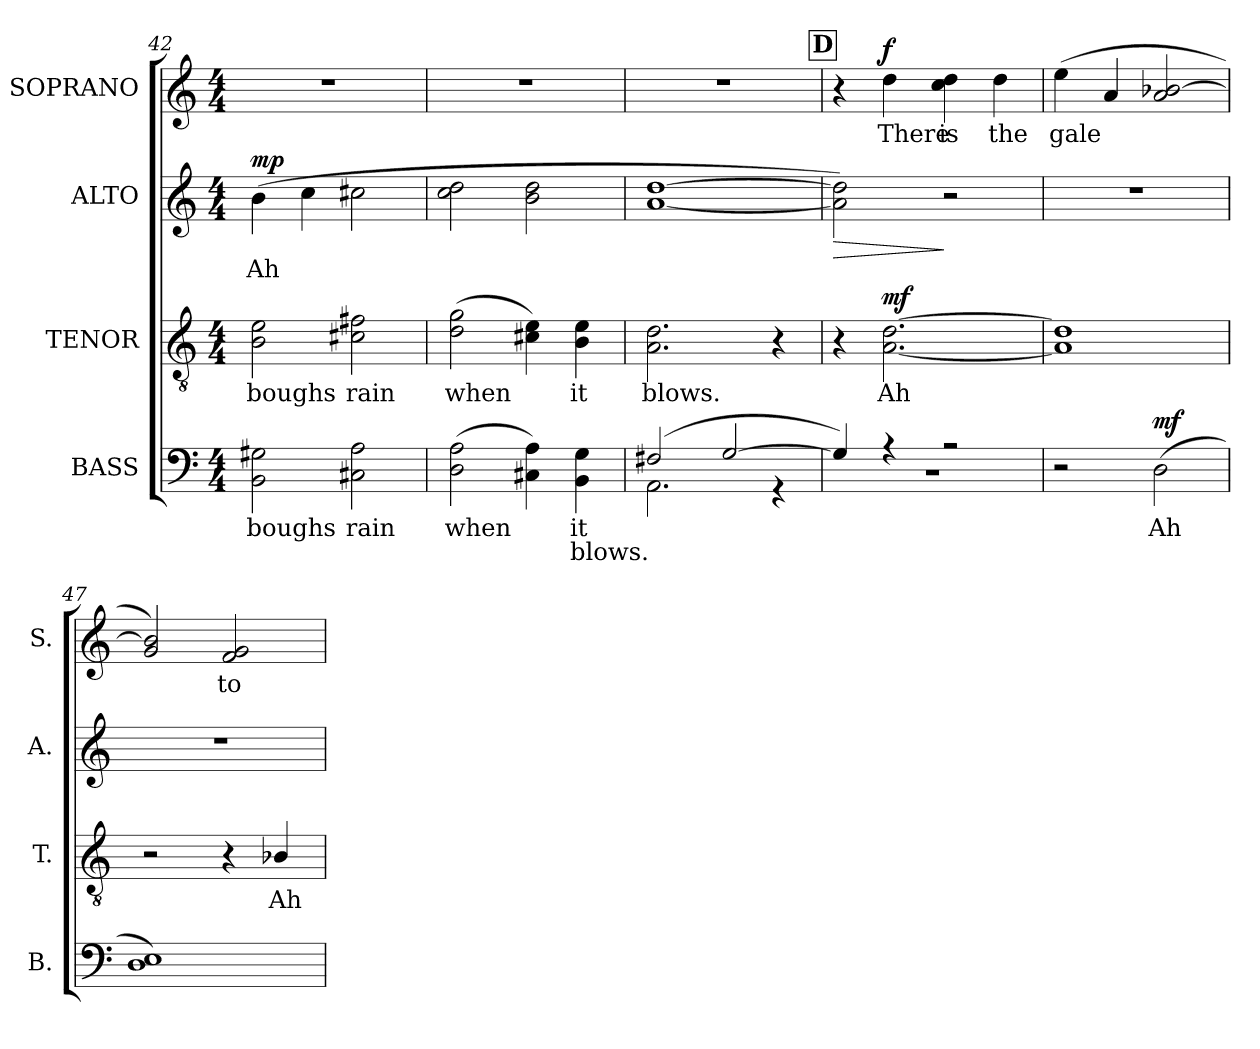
**kern	**text	**text	**dynam	**kern	**text	**dynam	**kern	**text	**dynam	**kern	**text	**dynam
*part4	*part4	*part4	*part4	*part3	*part3	*part3	*part2	*part2	*part2	*part1	*part1	*part1
*staff4	*staff4	*staff4	*staff4	*staff3	*staff3	*staff3	*staff2	*staff2	*staff2	*staff1	*staff1	*staff1
*I"BASS	*	*	*	*I"TENOR	*	*	*I"ALTO	*	*	*I"SOPRANO	*	*
*I'B.	*	*	*	*I'T.	*	*	*I'A.	*	*	*I'S.	*	*
*clefF4	*	*	*	*clefGv2	*	*	*clefG2	*	*	*clefG2	*	*
*	*	*	*	*ITrd7c12	*	*	*	*	*	*	*	*
*k[]	*	*	*	*k[]	*	*	*k[]	*	*	*k[]	*	*
*a:	*	*	*	*a:	*	*	*a:	*	*	*a:	*	*
*M4/4	*	*	*	*M4/4	*	*	*M4/4	*	*	*M4/4	*	*
=42	=42	=42	=42	=42	=42	=42	=42	=42	=42	=42	=42	=42
!	!LO:LY:b:color=#000000	!	!	!	!	!	!	!	!	!	!	!
!	!	!	!	!	!LO:LY:b:color=#000000	!	!	!	!	!	!	!
!	!	!	!	!	!	!	!	!LO:LY:b:color=#000000	!	!	!	!
2BBi\ 2G#Xi	boughs	.	.	2BBi\ 2Ei	boughs	.	(4bi\	Ah	mp	1r	.	.
.	.	.	.	.	.	.	4cci\	.	.	.	.	.
!	!LO:LY:b:color=#000000	!	!	!	!	!	!	!	!	!	!	!
!	!	!	!	!	!LO:LY:b:color=#000000	!	!	!	!	!	!	!
2C#Xi\ 2Ai	rain	.	.	2C#Xi\ 2F#Xi	rain	.	2cc#Xi\	.	.	.	.	.
!!LO:LB:g=z
=43	=43	=43	=43	=43	=43	=43	=43	=43	=43	=43	=43	=43
!	!LO:LY:b:color=#000000	!	!	!	!	!	!	!	!	!	!	!
!	!	!	!	!	!LO:LY:b:color=#000000	!	!	!	!	!	!	!
(2Di\ 2Ai	when	.	.	(2Di\ 2Gi	when	.	2cci\ 2ddi	.	.	1r	.	.
4C#Xi\ 4Ai)	.	.	.	4C#Xi\ 4Ei)	.	.	2bi\ 2ddi	.	.	.	.	.
!	!LO:LY:b:color=#000000	!LO:LY:b:color=#000000	!	!	!	!	!	!	!	!	!	!
!	!	!	!	!	!LO:LY:b:color=#000000	!	!	!	!	!	!	!
4BBi\ 4Gi	it	blows.	.	4BBi\ 4Ei	it	.	.	.	.	.	.	.
=44	=44	=44	=44	=44	=44	=44	=44	=44	=44	=44	=44	=44
*^	*	*	*	*	*	*	*	*	*	*	*	*
!	!	!	!	!	!	!LO:LY:b:color=#000000	!	!	!	!	!	!	!
(2F#Xi/	2.AAi\	.	.	.	2.AAi\ 2.Di	blows.	.	[1ai [1ddi	.	.	1r	.	.
[2Gi/	.	.	.	.	.	.	.	.	.	.	.	.	.
.	4r	.	.	.	4r	.	.	.	.	.	.	.	.
!!LO:REH:place=s1:B:color=#000000:enc=box:fs=17.9978:t=D
=45	=45	=45	=45	=45	=45	=45	=45	=45	=45	=45	=45	=45	=45
!	!	!	!	!	!	!	!	!	!	!LO:HP:b	!	!	!
4Gi/])	1r	.	.	.	4r	.	.	2ai\] 2ddi])	.	>	4r	.	.
!	!	!	!	!	!	!LO:LY:b:color=#000000	!	!	!	!	!	!	!
!	!	!	!	!	!	!	!	!	!	!	!	!LO:LY:b:color=#000000	!
4r	.	.	.	.	[2.AAi\ [2.Di	Ah	mf	.	.	.	4ddi\	There	f
!	!	!	!	!	!	!	!	!	!	!	!	!LO:LY:b:color=#000000	!
2r	.	.	.	.	.	.	.	2r	.	]	4cci\ 4ddi	is	.
!	!	!	!	!	!	!	!	!	!	!	!	!LO:LY:b:color=#000000	!
.	.	.	.	.	.	.	.	.	.	.	4ddi\	the	.
*v	*v	*	*	*	*	*	*	*	*	*	*	*	*
=46	=46	=46	=46	=46	=46	=46	=46	=46	=46	=46	=46	=46
!	!	!	!	!	!	!	!	!	!	!	!LO:LY:b:color=#000000	!
2r	.	.	.	1AAi] 1Di]	.	.	1r	.	.	(4eei\	gale	.
.	.	.	.	.	.	.	.	.	.	4ai/	.	.
!	!LO:LY:b:color=#000000	!	!	!	!	!	!	!	!	!	!	!
(2Di\	Ah	.	mf	.	.	.	.	.	.	2ai/ [2b-Xi	.	.
=47	=47	=47	=47	=47	=47	=47	=47	=47	=47	=47	=47	=47
1Di 1Ei)	.	.	.	2r	.	.	1r	.	.	2gi/ 2b-i])	.	.
!	!	!	!	!	!	!	!	!	!	!	!LO:LY:b:color=#000000	!
.	.	.	.	4r	.	.	.	.	.	2fi/ 2gi	to	.
!	!	!	!	!	!LO:LY:b:color=#000000	!	!	!	!	!	!	!
.	.	.	.	4BB-Xi/	Ah	.	.	.	.	.	.	.
=	=	=	=	=	=	=	=	=	=	=	=	=
*-	*-	*-	*-	*-	*-	*-	*-	*-	*-	*-	*-	*-
